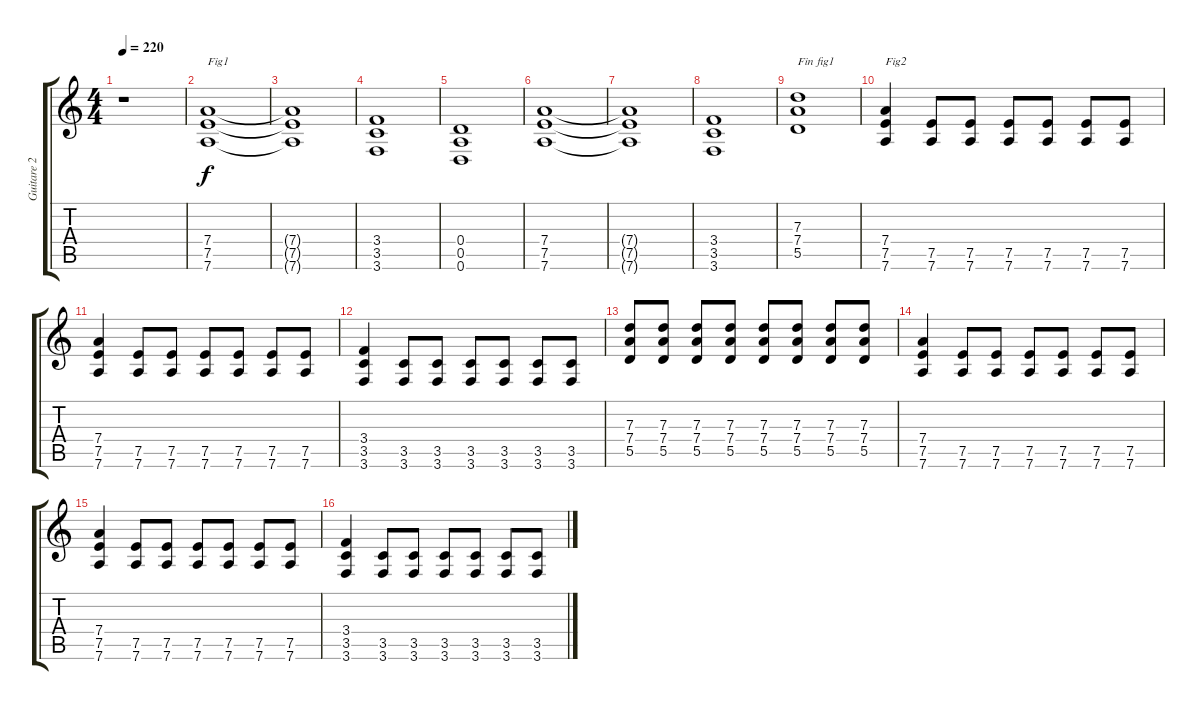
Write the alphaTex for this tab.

\track ("Guitare 2 Dr-D" "Guitare 2 ") {instrument distortionguitar}
\staff {score tabs}
\tuning (E4 B3 G3 D3 A2 D2) {hide}
\ts (4 4)
\tempo 220
\clef g2
\ks c
r.1{dy f instrument distortionguitar} |
(7.4 7.5 7.6).1{txt "Fig1"} |
(7.4{t} 7.5{t} 7.6{t}).1 |
(3.4 3.5 3.6).1 |
(0.4 0.5 0.6).1 |
(7.4 7.5 7.6).1 |
(7.4{t} 7.5{t} 7.6{t}).1 |
(3.4 3.5 3.6).1 |
(7.3 7.4 5.5).1{txt "Fin fig1"} |
(7.4 7.5 7.6).4{txt "Fig2"} (7.5 7.6).8 (7.5 7.6).8 (7.5 7.6).8 (7.5 7.6).8 (7.5 7.6).8 (7.5 7.6).8 |
(7.4 7.5 7.6).4 (7.5 7.6).8 (7.5 7.6).8 (7.5 7.6).8 (7.5 7.6).8 (7.5 7.6).8 (7.5 7.6).8 |
(3.4 3.5 3.6).4 (3.5 3.6).8 (3.5 3.6).8 (3.5 3.6).8 (3.5 3.6).8 (3.5 3.6).8 (3.5 3.6).8 |
(7.3 7.4 5.5).8 (7.3 7.4 5.5).8 (7.3 7.4 5.5).8 (7.3 7.4 5.5).8 (7.3 7.4 5.5).8 (7.3 7.4 5.5).8 (7.3 7.4 5.5).8 (7.3 7.4 5.5).8 |
(7.4 7.5 7.6).4 (7.5 7.6).8 (7.5 7.6).8 (7.5 7.6).8 (7.5 7.6).8 (7.5 7.6).8 (7.5 7.6).8 |
(7.4 7.5 7.6).4 (7.5 7.6).8 (7.5 7.6).8 (7.5 7.6).8 (7.5 7.6).8 (7.5 7.6).8 (7.5 7.6).8 |
(3.4 3.5 3.6).4 (3.5 3.6).8 (3.5 3.6).8 (3.5 3.6).8 (3.5 3.6).8 (3.5 3.6).8 (3.5 3.6).8
